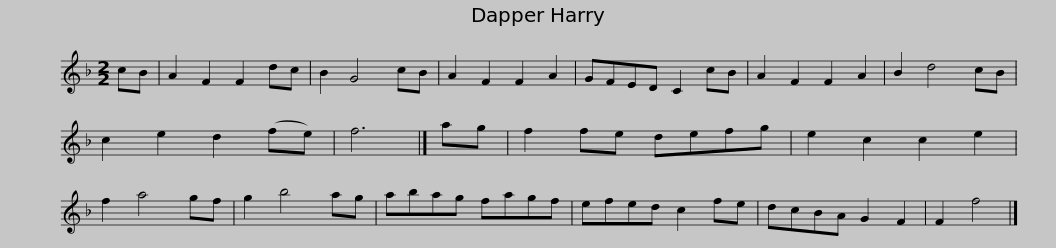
X:1
L:1/8
M:2/2
I:linebreak $
K:F
V:1 treble
V:1
 cB | A2 F2 F2 dc | B2 G4 cB | A2 F2 F2 A2 | GFED C2 cB | %5
 A2 F2 F2 A2 | B2 d4 cB | c2 e2 d2 (fe) | f6 |] ag |$ %10
 f2 fe defg | e2 c2 c2 e2 | f2 a4 gf | g2 b4 ag | abag fagf | %15
 efed c2 fe | dcBA G2 F2 |$ F2 f4 |] %18
